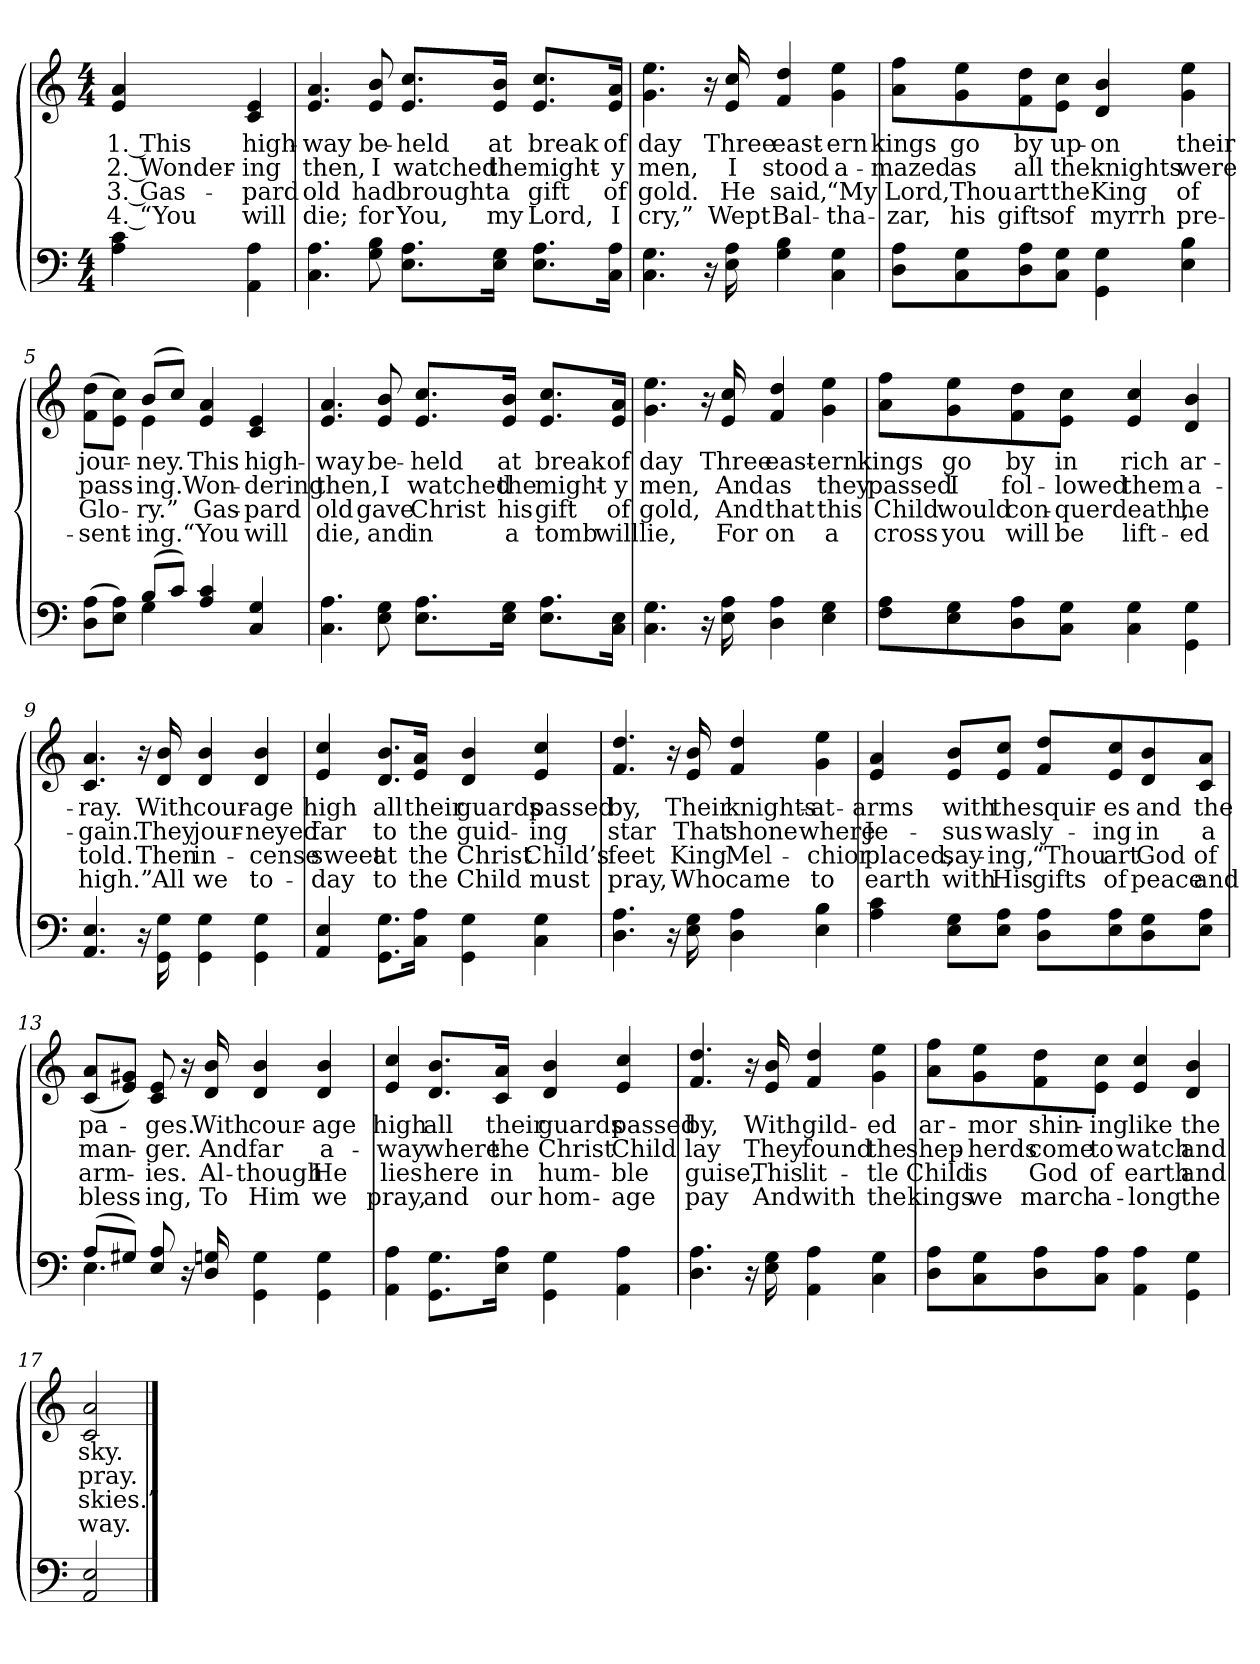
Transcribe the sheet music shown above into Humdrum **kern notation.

**kern	**kern	**text	**text	**text	**text
*part2	*part1	*part1	*part1	*part1	*part1
*staff2	*staff1	*staff1	*staff1	*staff1	*staff1
*clefF4	*clefG2	*	*	*	*
*k[]	*k[]	*	*	*	*
*M4/4	*M4/4	*	*	*	*
*MM100	*MM100	*	*	*	*
=1	=1	=1	=1	=1	=1
!	!	!LO:LY:b	!LO:LY:b	!LO:LY:b	!LO:LY:b
4A\ 4c\	4e/ 4a/	1. This	2. Wonder-	3. Gas-	4. “You
!	!	!LO:LY:b	!LO:LY:b	!LO:LY:b	!LO:LY:b
4AA\ 4A\	4c/ 4e/	high-	-ing	-pard	will
=2	=2	=2	=2	=2	=2
!	!	!LO:LY:b	!LO:LY:b	!LO:LY:b	!LO:LY:b
4.C\ 4.A\	4.e/ 4.a/	-way	then,	old	die;
!	!	!LO:LY:b	!LO:LY:b	!LO:LY:b	!LO:LY:b
8G\ 8B\	8e/ 8b/	be-	I	had	for
!	!	!LO:LY:b	!LO:LY:b	!LO:LY:b	!LO:LY:b
8.E\ 8.A\L	8.e/ 8.cc/L	-held	watched	brought	You,
!	!	!LO:LY:b	!LO:LY:b	!LO:LY:b	!LO:LY:b
16E\ 16G\Jk	16e/ 16b/Jk	at	the	a	my
!	!	!LO:LY:b	!LO:LY:b	!LO:LY:b	!LO:LY:b
8.E\ 8.A\L	8.e/ 8.cc/L	break	might-	gift	Lord,
!	!	!LO:LY:b	!LO:LY:b	!LO:LY:b	!LO:LY:b
16C\ 16A\Jk	16e/ 16a/Jk	of	-y	of	I
=3	=3	=3	=3	=3	=3
!	!	!LO:LY:b	!LO:LY:b	!LO:LY:b	!LO:LY:b
4.C\ 4.G\	4.g\ 4.ee\	day	men,	gold.	cry,”
16r	16r	.	.	.	.
!	!	!LO:LY:b	!LO:LY:b	!LO:LY:b	!LO:LY:b
16E\ 16A\	16e/ 16cc/	Three	I	He	Wept
!	!	!LO:LY:b	!LO:LY:b	!LO:LY:b	!LO:LY:b
4G\ 4B\	4f/ 4dd/	east-	stood	said,	Bal-
!	!	!LO:LY:b	!LO:LY:b	!LO:LY:b	!LO:LY:b
4C\ 4G\	4g\ 4ee\	-ern	a-	“My	-tha-
!!LO:LB:g=z
=4	=4	=4	=4	=4	=4
!	!	!LO:LY:b	!LO:LY:b	!LO:LY:b	!LO:LY:b
8D\ 8A\L	8a\ 8ff\L	kings	-mazed	Lord,	-zar,
!	!	!LO:LY:b	!LO:LY:b	!LO:LY:b	!LO:LY:b
8C\ 8G\	8g\ 8ee\	go	as	Thou	his
!	!	!LO:LY:b	!LO:LY:b	!LO:LY:b	!LO:LY:b
8D\ 8A\	8f\ 8dd\	by	all	art	gifts
!	!	!LO:LY:b	!LO:LY:b	!LO:LY:b	!LO:LY:b
8C\ 8G\J	8e\ 8cc\J	up-	the	the	of
!	!	!LO:LY:b	!LO:LY:b	!LO:LY:b	!LO:LY:b
4GG\ 4G\	4d/ 4b/	-on	knights	King	myrrh
!	!	!LO:LY:b	!LO:LY:b	!LO:LY:b	!LO:LY:b
4E\ 4B\	4g\ 4ee\	their	were	of	pre-
=5	=5	=5	=5	=5	=5
*^	*	*	*	*	*
!	!	!	!LO:LY:b	!LO:LY:b	!LO:LY:b	!LO:LY:b
*	*	*^	*	*	*	*
(<8D\ 8A\L	4ryy	(<8f\ 8dd\L	4ryy	jour-	pass-	Glo-	-sent-
8E\ 8A\J)	.	8e\ 8cc\J)	.	.	.	.	.
!	!	!	!	!LO:LY:b	!LO:LY:b	!LO:LY:b	!LO:LY:b
(>8B/L	4G\	(>8b/L	4e\	-ney.	-ing.	-ry.”	-ing.
8c/J)	.	8cc/J)	.	.	.	.	.
!	!	!	!	!LO:LY:b	!LO:LY:b	!LO:LY:b	!LO:LY:b
4A/ 4c/	2ryy	4e/ 4a/	2ryy	This	Won-	Gas-	“You
!	!	!	!	!LO:LY:b	!LO:LY:b	!LO:LY:b	!LO:LY:b
4C/ 4G/	.	4c/ 4e/	.	high-	-dering	-pard	will
*v	*v	*	*	*	*	*	*
*	*v	*v	*	*	*	*
=6	=6	=6	=6	=6	=6
!	!	!LO:LY:b	!LO:LY:b	!LO:LY:b	!LO:LY:b
4.C\ 4.A\	4.e/ 4.a/	-way	then,	old	die,
!	!	!LO:LY:b	!LO:LY:b	!LO:LY:b	!LO:LY:b
8E\ 8G\	8e/ 8b/	be-	I	gave	and
!	!	!LO:LY:b	!LO:LY:b	!LO:LY:b	!LO:LY:b
8.E\ 8.A\L	8.e/ 8.cc/L	-held	watched	Christ	in
!	!	!LO:LY:b	!LO:LY:b	!LO:LY:b	!LO:LY:b
16E\ 16G\Jk	16e/ 16b/Jk	at	the	his	a
!	!	!LO:LY:b	!LO:LY:b	!LO:LY:b	!LO:LY:b
8.E\ 8.A\L	8.e/ 8.cc/L	break	might-	gift	tomb
!	!	!LO:LY:b	!LO:LY:b	!LO:LY:b	!LO:LY:b
16C\ 16E\Jk	16e/ 16a/Jk	of	-y	of	will
!!LO:LB:g=z
=7	=7	=7	=7	=7	=7
!	!	!LO:LY:b	!LO:LY:b	!LO:LY:b	!LO:LY:b
4.C\ 4.G\	4.g\ 4.ee\	day	men,	gold,	lie,
16r	16r	.	.	.	.
!	!	!LO:LY:b	!LO:LY:b	!LO:LY:b	!LO:LY:b
16E\ 16A\	16e/ 16cc/	Three	And	And	For
!	!	!LO:LY:b	!LO:LY:b	!LO:LY:b	!LO:LY:b
4D\ 4A\	4f/ 4dd/	east-	as	that	on
!	!	!LO:LY:b	!LO:LY:b	!LO:LY:b	!LO:LY:b
4E\ 4G\	4g\ 4ee\	-ern	they	this	a
=8	=8	=8	=8	=8	=8
!	!	!LO:LY:b	!LO:LY:b	!LO:LY:b	!LO:LY:b
8F\ 8A\L	8a\ 8ff\L	kings	passed	Child	cross
!	!	!LO:LY:b	!LO:LY:b	!LO:LY:b	!LO:LY:b
8E\ 8G\	8g\ 8ee\	go	I	would	you
!	!	!LO:LY:b	!LO:LY:b	!LO:LY:b	!LO:LY:b
8D\ 8A\	8f\ 8dd\	by	fol-	con-	will
!	!	!LO:LY:b	!LO:LY:b	!LO:LY:b	!LO:LY:b
8C\ 8G\J	8e\ 8cc\J	in	-lowed	-quer	be
!	!	!LO:LY:b	!LO:LY:b	!LO:LY:b	!LO:LY:b
4C\ 4G\	4e/ 4cc/	rich	them	death,	lift-
!	!	!LO:LY:b	!LO:LY:b	!LO:LY:b	!LO:LY:b
4GG\ 4G\	4d/ 4b/	ar-	a-	he	-ed
=9	=9	=9	=9	=9	=9
!	!	!LO:LY:b	!LO:LY:b	!LO:LY:b	!LO:LY:b
4.AA/ 4.E/	4.c/ 4.a/	-ray.	-gain.	told.	high.”
16r	16r	.	.	.	.
!	!	!LO:LY:b	!LO:LY:b	!LO:LY:b	!LO:LY:b
16GG\ 16G\	16d/ 16b/	With	They	Then	All
!	!	!LO:LY:b	!LO:LY:b	!LO:LY:b	!LO:LY:b
4GG\ 4G\	4d/ 4b/	cour-	jour-	in-	we
!	!	!LO:LY:b	!LO:LY:b	!LO:LY:b	!LO:LY:b
4GG\ 4G\	4d/ 4b/	-age	-neyed	-cense	to-
!!LO:PB:g=z
=10	=10	=10	=10	=10	=10
!	!	!LO:LY:b	!LO:LY:b	!LO:LY:b	!LO:LY:b
4AA/ 4E/	4e/ 4cc/	high	far	sweet	-day
!	!	!LO:LY:b	!LO:LY:b	!LO:LY:b	!LO:LY:b
8.GG\ 8.G\L	8.d/ 8.b/L	all	to	at	to
!	!	!LO:LY:b	!LO:LY:b	!LO:LY:b	!LO:LY:b
16C\ 16A\Jk	16e/ 16a/Jk	their	the	the	the
!	!	!LO:LY:b	!LO:LY:b	!LO:LY:b	!LO:LY:b
4GG\ 4G\	4d/ 4b/	guards	guid-	Christ	Child
!	!	!LO:LY:b	!LO:LY:b	!LO:LY:b	!LO:LY:b
4C\ 4G\	4e/ 4cc/	passed	-ing	Child’s	must
=11	=11	=11	=11	=11	=11
!	!	!LO:LY:b	!LO:LY:b	!LO:LY:b	!LO:LY:b
4.D\ 4.A\	4.f/ 4.dd/	by,	star	feet	pray,
16r	16r	.	.	.	.
!	!	!LO:LY:b	!LO:LY:b	!LO:LY:b	!LO:LY:b
16E\ 16G\	16e/ 16b/	Their	That	King	Who
!	!	!LO:LY:b	!LO:LY:b	!LO:LY:b	!LO:LY:b
4D\ 4A\	4f/ 4dd/	knights-	shone	Mel-	came
!	!	!LO:LY:b	!LO:LY:b	!LO:LY:b	!LO:LY:b
4E\ 4B\	4g\ 4ee\	-at-	where	-chior	to
=12	=12	=12	=12	=12	=12
!	!	!LO:LY:b	!LO:LY:b	!LO:LY:b	!LO:LY:b
4A\ 4c\	4e/ 4a/	-arms	Je-	placed,	earth
!	!	!LO:LY:b	!LO:LY:b	!LO:LY:b	!LO:LY:b
8E\ 8G\L	8e/ 8b/L	with	-sus	say-	with
!	!	!LO:LY:b	!LO:LY:b	!LO:LY:b	!LO:LY:b
8E\ 8A\J	8e/ 8cc/J	the	was	-ing,	His
!	!	!LO:LY:b	!LO:LY:b	!LO:LY:b	!LO:LY:b
8D\ 8A\L	8f/ 8dd/L	squir-	ly-	“Thou	gifts
!	!	!LO:LY:b	!LO:LY:b	!LO:LY:b	!LO:LY:b
8E\ 8A\	8e/ 8cc/	-es	-ing	art	of
!	!	!LO:LY:b	!LO:LY:b	!LO:LY:b	!LO:LY:b
8D\ 8G\	8d/ 8b/	and	in	God	peace
!	!	!LO:LY:b	!LO:LY:b	!LO:LY:b	!LO:LY:b
8E\ 8A\J	8c/ 8a/J	the	a	of	and
!!LO:LB:g=z
=13	=13	=13	=13	=13	=13
*^	*	*	*	*	*
!	!	!	!LO:LY:b	!LO:LY:b	!LO:LY:b	!LO:LY:b
(>8A/L	4.E\	(<8c/ 8a/L	pa-	man-	arm-	bless-
8G#X/J)	.	8e/ 8g#X/J)	.	.	.	.
!	!	!	!LO:LY:b	!LO:LY:b	!LO:LY:b	!LO:LY:b
8E/ 8A/	.	8c/ 8e/	-ges.	-ger.	-ies.	-ing,
16r	2ryy	16r	.	.	.	.
!	!	!	!LO:LY:b	!LO:LY:b	!LO:LY:b	!LO:LY:b
16D/ 16Gn/	.	16d/ 16b/	With	And	Al-	To
!	!	!	!LO:LY:b	!LO:LY:b	!LO:LY:b	!LO:LY:b
4GG\ 4G\	.	4d/ 4b/	cour-	far	-though	Him
!	!	!	!LO:LY:b	!LO:LY:b	!LO:LY:b	!LO:LY:b
4GG\ 4G\	.	4d/ 4b/	-age	a-	He	we
.	8ryy	.	.	.	.	.
=14	=14	=14	=14	=14	=14	=14
!	!	!	!LO:LY:b	!LO:LY:b	!LO:LY:b	!LO:LY:b
*v	*v	*	*	*	*	*
4AA\ 4A\	4e/ 4cc/	high	-way	lies	pray,
!	!	!LO:LY:b	!LO:LY:b	!LO:LY:b	!LO:LY:b
8.GG\ 8.G\L	8.d/ 8.b/L	all	where	here	and
!	!	!LO:LY:b	!LO:LY:b	!LO:LY:b	!LO:LY:b
16E\ 16A\Jk	16c/ 16a/Jk	their	the	in	our
!	!	!LO:LY:b	!LO:LY:b	!LO:LY:b	!LO:LY:b
4GG\ 4G\	4d/ 4b/	guards	Christ	hum-	hom-
!	!	!LO:LY:b	!LO:LY:b	!LO:LY:b	!LO:LY:b
4AA\ 4A\	4e/ 4cc/	passed	Child	-ble	-age
=15	=15	=15	=15	=15	=15
!	!	!LO:LY:b	!LO:LY:b	!LO:LY:b	!LO:LY:b
4.D\ 4.A\	4.f/ 4.dd/	by,	lay	guise,	pay
16r	16r	.	.	.	.
!	!	!LO:LY:b	!LO:LY:b	!LO:LY:b	!LO:LY:b
16E\ 16G\	16e/ 16b/	With	They	This	And
!	!	!LO:LY:b	!LO:LY:b	!LO:LY:b	!LO:LY:b
4AA\ 4A\	4f/ 4dd/	gild-	found	lit-	with
!	!	!LO:LY:b	!LO:LY:b	!LO:LY:b	!LO:LY:b
4C\ 4G\	4g\ 4ee\	-ed	the	-tle	the
!!LO:LB:g=z
=16	=16	=16	=16	=16	=16
!	!	!LO:LY:b	!LO:LY:b	!LO:LY:b	!LO:LY:b
8D\ 8A\L	8a\ 8ff\L	ar-	shep-	Child	kings
!	!	!LO:LY:b	!LO:LY:b	!LO:LY:b	!LO:LY:b
8C\ 8G\	8g\ 8ee\	-mor	-herds	is	we
!	!	!LO:LY:b	!LO:LY:b	!LO:LY:b	!LO:LY:b
8D\ 8A\	8f\ 8dd\	shin-	come	God	march
!	!	!LO:LY:b	!LO:LY:b	!LO:LY:b	!LO:LY:b
8C\ 8A\J	8e\ 8cc\J	-ing	to	of	a-
!	!	!LO:LY:b	!LO:LY:b	!LO:LY:b	!LO:LY:b
4AA\ 4A\	4e/ 4cc/	like	watch	earth	-long
!	!	!LO:LY:b	!LO:LY:b	!LO:LY:b	!LO:LY:b
4GG\ 4G\	4d/ 4b/	the	and	and	the
=17	=17	=17	=17	=17	=17
!	!	!LO:LY:b	!LO:LY:b	!LO:LY:b	!LO:LY:b
2AA/ 2E/	2c/ 2a/	sky.	pray.	skies.”	way.
==	==	==	==	==	==
*-	*-	*-	*-	*-	*-
